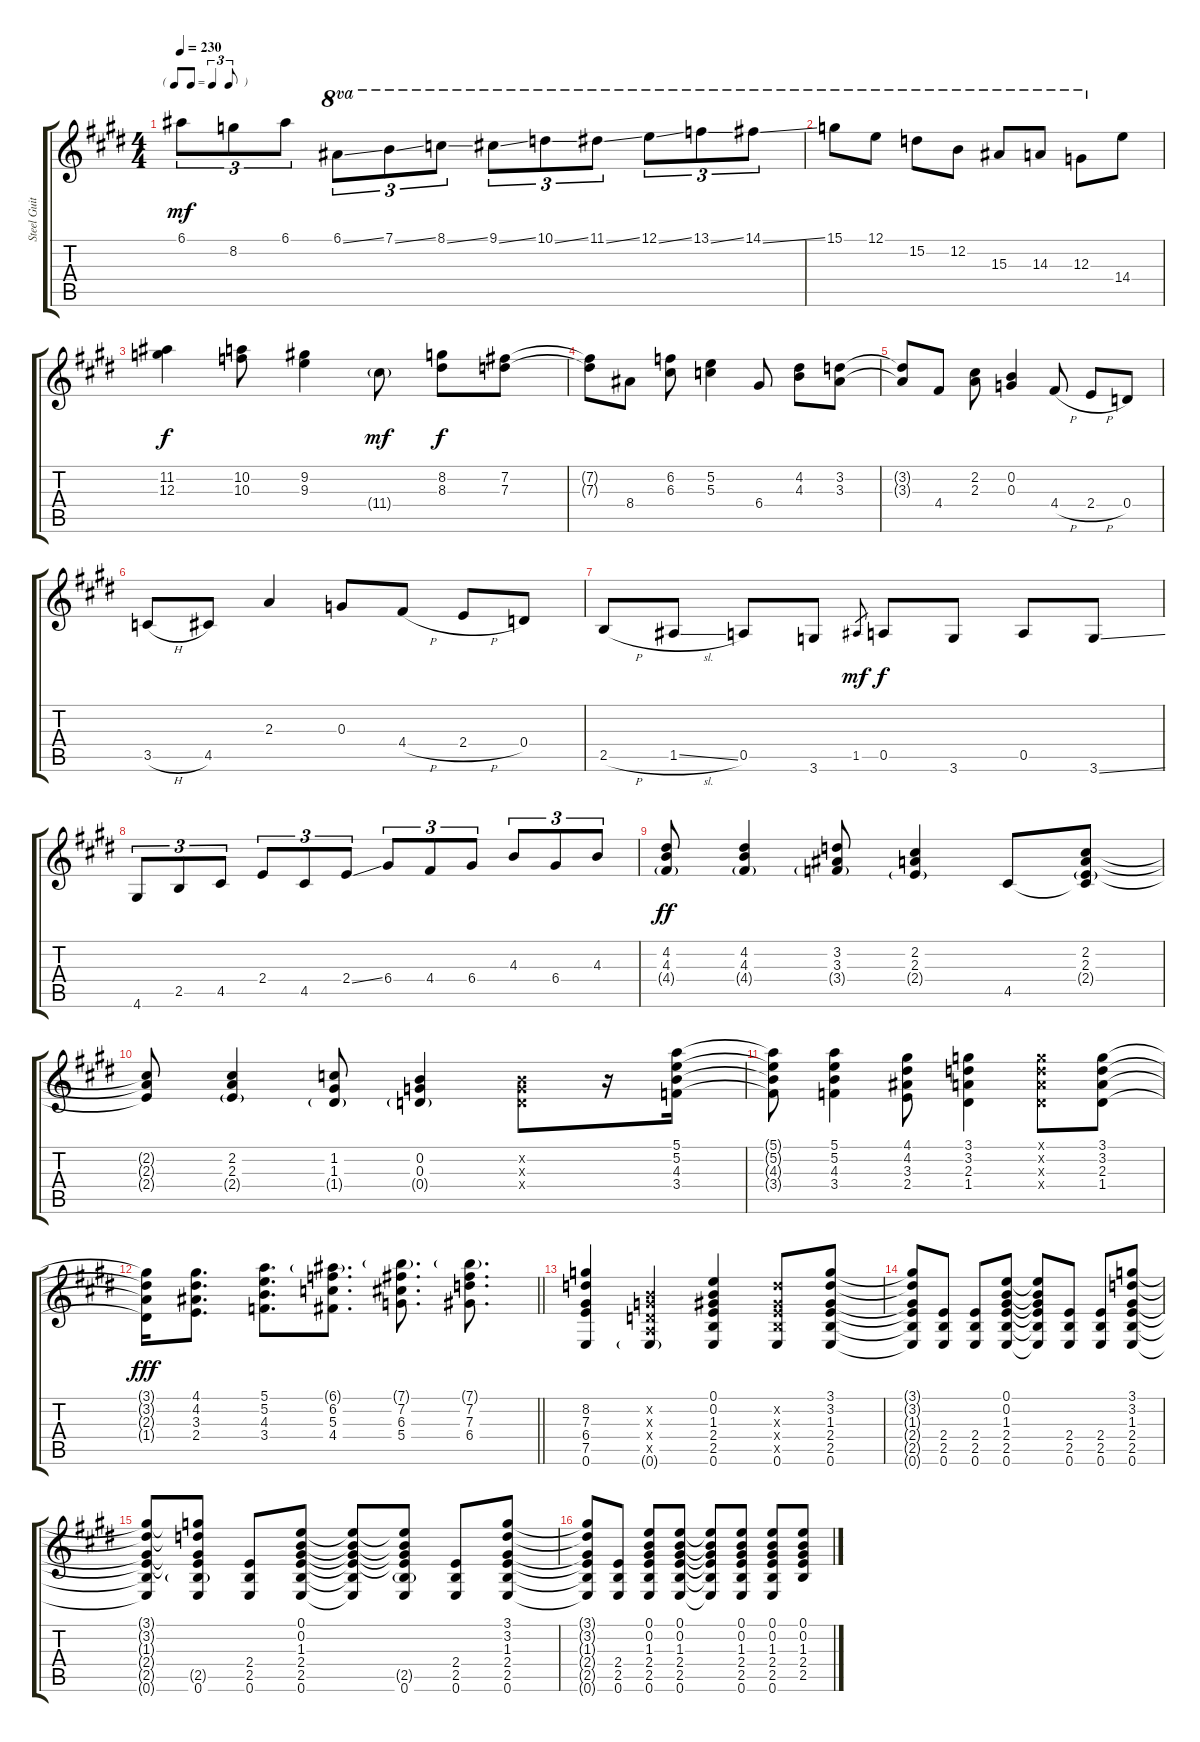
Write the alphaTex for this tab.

\track ("Steel Guitar" "Steel Guit") {instrument acousticguitarsteel}
\staff {score tabs}
\tuning (E4 B3 G3 D3 A2 E2) {hide}
\ts (4 4)
\tf triplet8th
\tempo 230
\clef g2
\ks e
6.1.8{tu (3 2) dy mf} 8.2.8{tu (3 2)} 6.1.8{tu (3 2)} 6.1{ss}.8{tu (3 2) ot 8va} 7.1{ss}.8{tu (3 2) ot 8va} 8.1{ss}.8{tu (3 2) ot 8va} 9.1{ss}.8{tu (3 2) ot 8va} 10.1{ss}.8{tu (3 2) ot 8va} 11.1{ss}.8{tu (3 2) ot 8va} 12.1{ss}.8{tu (3 2) ot 8va} 13.1{ss}.8{tu (3 2) ot 8va} 14.1{ss}.8{tu (3 2) ot 8va} |
15.1.8{ot 8va} 12.1.8{ot 8va} 15.2.8{ot 8va} 12.2.8{ot 8va} 15.3.8{ot 8va} 14.3.8{ot 8va} 12.3.8{ot 8va} 14.4.8 |
(11.2 12.3).4{dy f} (10.2 10.3).8 (9.2 9.3).4 11.4{g}.8{dy mf} (8.2 8.3).8{dy f} (7.2 7.3).8 |
(7.2{t} 7.3{t}).8 8.4.8 (6.2 6.3).8 (5.2 5.3).4 6.4.8 (4.2 4.3).8 (3.2 3.3).8 |
(3.2{t} 3.3{t}).8 4.4.8 (2.2 2.3).8 (0.2 0.3).4 4.4{h}.8 2.4{h}.8 0.4.8 |
3.5{h}.8 4.5.8 2.3.4 0.3.8 4.4{h}.8 2.4{h}.8 0.4.8 |
2.5{h}.8 1.5{sl}.8 0.5.8 3.6.8 1.5.8{gr dy mf} 0.5.8{dy f} 3.6.8 0.5.8 3.6{ss}.8 |
4.6.8{tu (3 2)} 2.5.8{tu (3 2)} 4.5.8{tu (3 2)} 2.4.8{tu (3 2)} 4.5.8{tu (3 2)} 2.4{ss}.8{tu (3 2)} 6.4.8{tu (3 2)} 4.4.8{tu (3 2)} 6.4.8{tu (3 2)} 4.3.8{tu (3 2)} 6.4.8{tu (3 2)} 4.3.8{tu (3 2)} |
(4.2 4.3 4.4{g}).8{dy ff} (4.2 4.3 4.4{g}).4 (3.2 3.3 3.4{g}).8 (2.2 2.3 2.4{g}).4 4.5.8 (2.2 2.3 2.4{g} 4.5{t}).8 |
(2.2{t} 2.3{t} 2.4{t}).8 (2.2 2.3 2.4{g}).4 (1.2 1.3 1.4{g}).8 (0.2 0.3 0.4{g}).4 (0.2{x} 0.3{x} 0.4{x}).8 r.16 (5.1 5.2 4.3 3.4).16 |
(5.1{t} 5.2{t} 4.3{t} 3.4{t}).8 (5.1 5.2 4.3 3.4).4 (4.1 4.2 3.3 2.4).8 (3.1 3.2 2.3 1.4).4 (3.1{x} 3.2{x} 2.3{x} 1.4{x}).8 (3.1 3.2 2.3 1.4).8 |
\barLineRight lightlight
(3.1{t} 3.2{t} 2.3{t} 1.4{t}).16{dy fff} (4.1 4.2 3.3 2.4).8{d} (5.1 5.2 4.3 3.4).8{d} (6.1{g} 6.2 5.3 4.4).8{d} (7.1{g} 7.2 6.3 5.4).8{d} (7.1{g} 7.2 7.3 6.4).8{d} |
(8.2 7.3 6.4 7.5 0.6).4 (0.2{x} 0.3{x} 0.4{x} 0.5{x} 0.6{g}).4 (0.1 0.2 1.3 2.4 2.5 0.6).4 (3.2{x} 1.3{x} 2.4{x} 2.5{x} 0.6).8 (3.1 3.2 1.3 2.4 2.5 0.6).8 |
(3.1{t} 3.2{t} 1.3{t} 2.4{t} 2.5{t} 0.6{t}).8 (2.4 2.5 0.6).8 (2.4 2.5 0.6).8 (0.1 0.2 1.3 2.4 2.5 0.6).8 (0.1{t} 0.2{t} 1.3{t} 2.4{t} 2.5{t} 0.6{t}).8 (2.4 2.5 0.6).8 (2.4 2.5 0.6).8 (3.1 3.2 1.3 2.4 2.5 0.6).8 |
(3.1{t} 3.2{t} 1.3{t} 2.4{t} 2.5{t} 0.6{t}).8 (3.1{t} 3.2{t} 1.3{t} 2.4{t} 2.5{g} 0.6).8 (2.4 2.5 0.6).8 (0.1 0.2 1.3 2.4 2.5 0.6).8 (0.1{t} 0.2{t} 1.3{t} 2.4{t} 2.5{t} 0.6{t}).8 (0.1{t} 0.2{t} 1.3{t} 2.4{t} 2.5{g} 0.6).8 (2.4 2.5 0.6).8 (3.1 3.2 1.3 2.4 2.5 0.6).8 |
(3.1{t} 3.2{t} 1.3{t} 2.4{t} 2.5{t} 0.6{t}).8 (2.4 2.5 0.6).8 (0.1 0.2 1.3 2.4 2.5 0.6).8 (0.1 0.2 1.3 2.4 2.5 0.6).8 (0.1{t} 0.2{t} 1.3{t} 2.4{t} 2.5{t} 0.6{t}).8 (0.1 0.2 1.3 2.4 2.5 0.6).8 (0.1 0.2 1.3 2.4 2.5 0.6).8 (0.1 0.2 1.3 2.4 2.5).8
